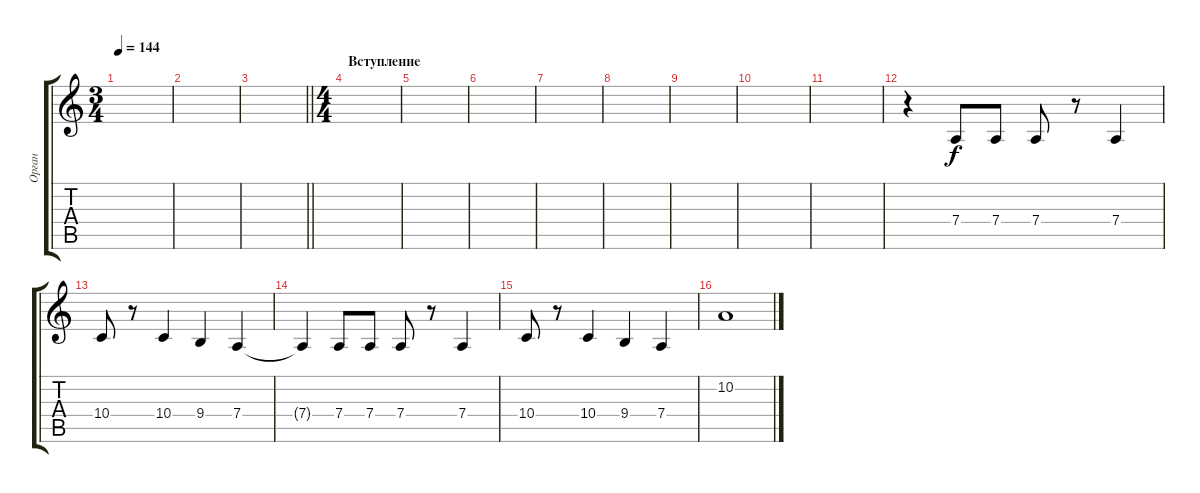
\track ("Орган" "Орган") {instrument churchorgan}
\staff {score tabs}
\tuning (E4 B3 G3 D3 A2 E2) {hide}
\ts (3 4)
\tempo 144
\clef g2
\ks c
|
|
\barLineRight lightlight
|
\ts (4 4)
\section ("" "Вступление")
|
|
|
|
|
|
|
|
r.4 7.4.8 7.4.8 7.4.8 r.8 7.4.4 |
10.4.8 r.8 10.4.4 9.4.4 7.4.4 |
7.4{t}.4 7.4.8 7.4.8 7.4.8 r.8 7.4.4 |
10.4.8 r.8 10.4.4 9.4.4 7.4.4 |
10.2.1
